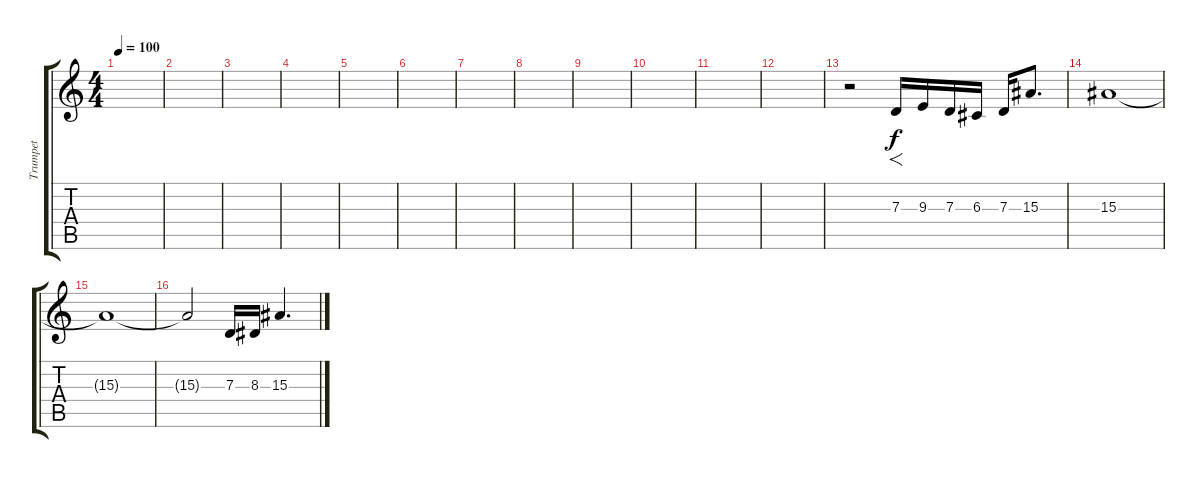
\track ("Trumpet" "Trumpet") {instrument trumpet}
\staff {score tabs}
\tuning (E4 B3 G3 D3 A2 E2) {hide}
\ts (4 4)
\tempo 100
\clef g2
\ks c
|
|
|
|
|
|
|
|
|
|
|
|
r.2 7.3.16{f} 9.3.16 7.3.16 6.3.16 7.3.16 15.3.8{d} |
15.3.1 |
15.3{t}.1 |
15.3{t}.2 7.3.16 8.3.16 15.3.4{d}
